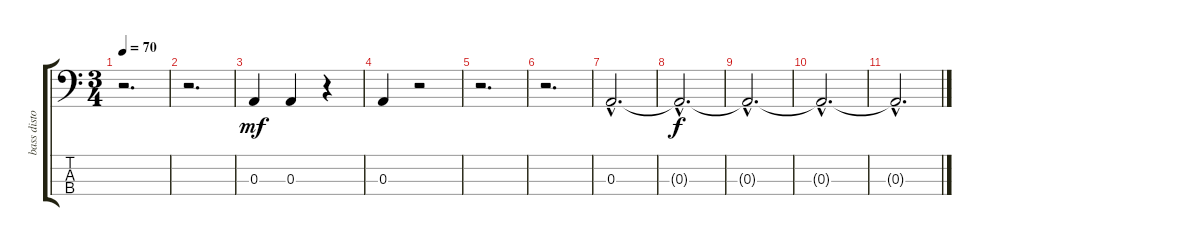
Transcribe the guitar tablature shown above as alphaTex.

\track ("bass distort" "bass disto") {instrument distortionguitar}
\staff {score tabs}
\tuning (G2 D2 A1 D1) {hide}
\ts (3 4)
\tempo 70
\clef f4
\ks c
r.2{d dy mf} |
r.2{d} |
0.3.4 0.3.4 r.4 |
0.3.4 r.2 |
r.2{d} |
r.2{d} |
0.3{hac}.2{d} |
0.3{hac t}.2{d dy f} |
0.3{hac t}.2{d} |
0.3{hac t}.2{d} |
0.3{hac t}.2{d}
